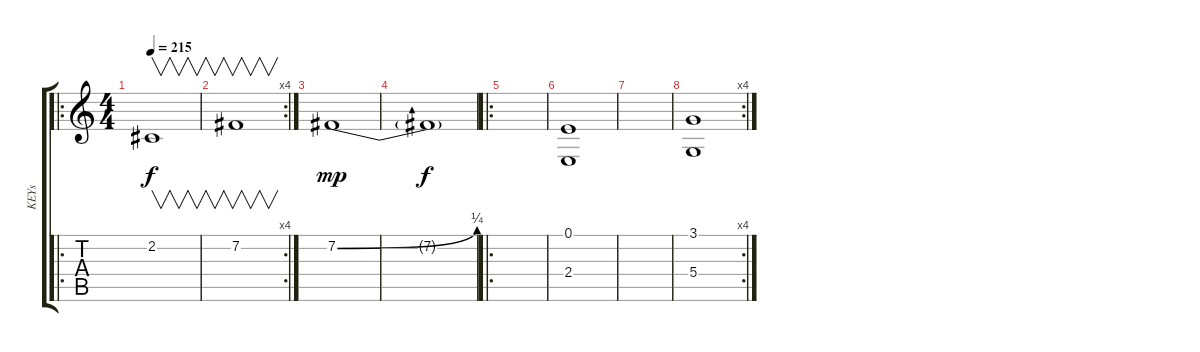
\track ("KEYs" "KEYs") {instrument fx6goblins}
\staff {score tabs}
\tuning (E4 B3 G3 D3 A2 E2) {hide}
\ro
\ts (4 4)
\tempo 215
\clef g2
\ks c
2.2.1{v dy f instrument stringensemble1} |
\rc 4
7.2.1{v} |
7.2{be (bend 0 0 60 1)}.1{dy mp} |
7.2{t}.1{dy f} |
\ro
|
(0.1 2.4).1 |
|
\rc 4
(3.1 5.4).1
